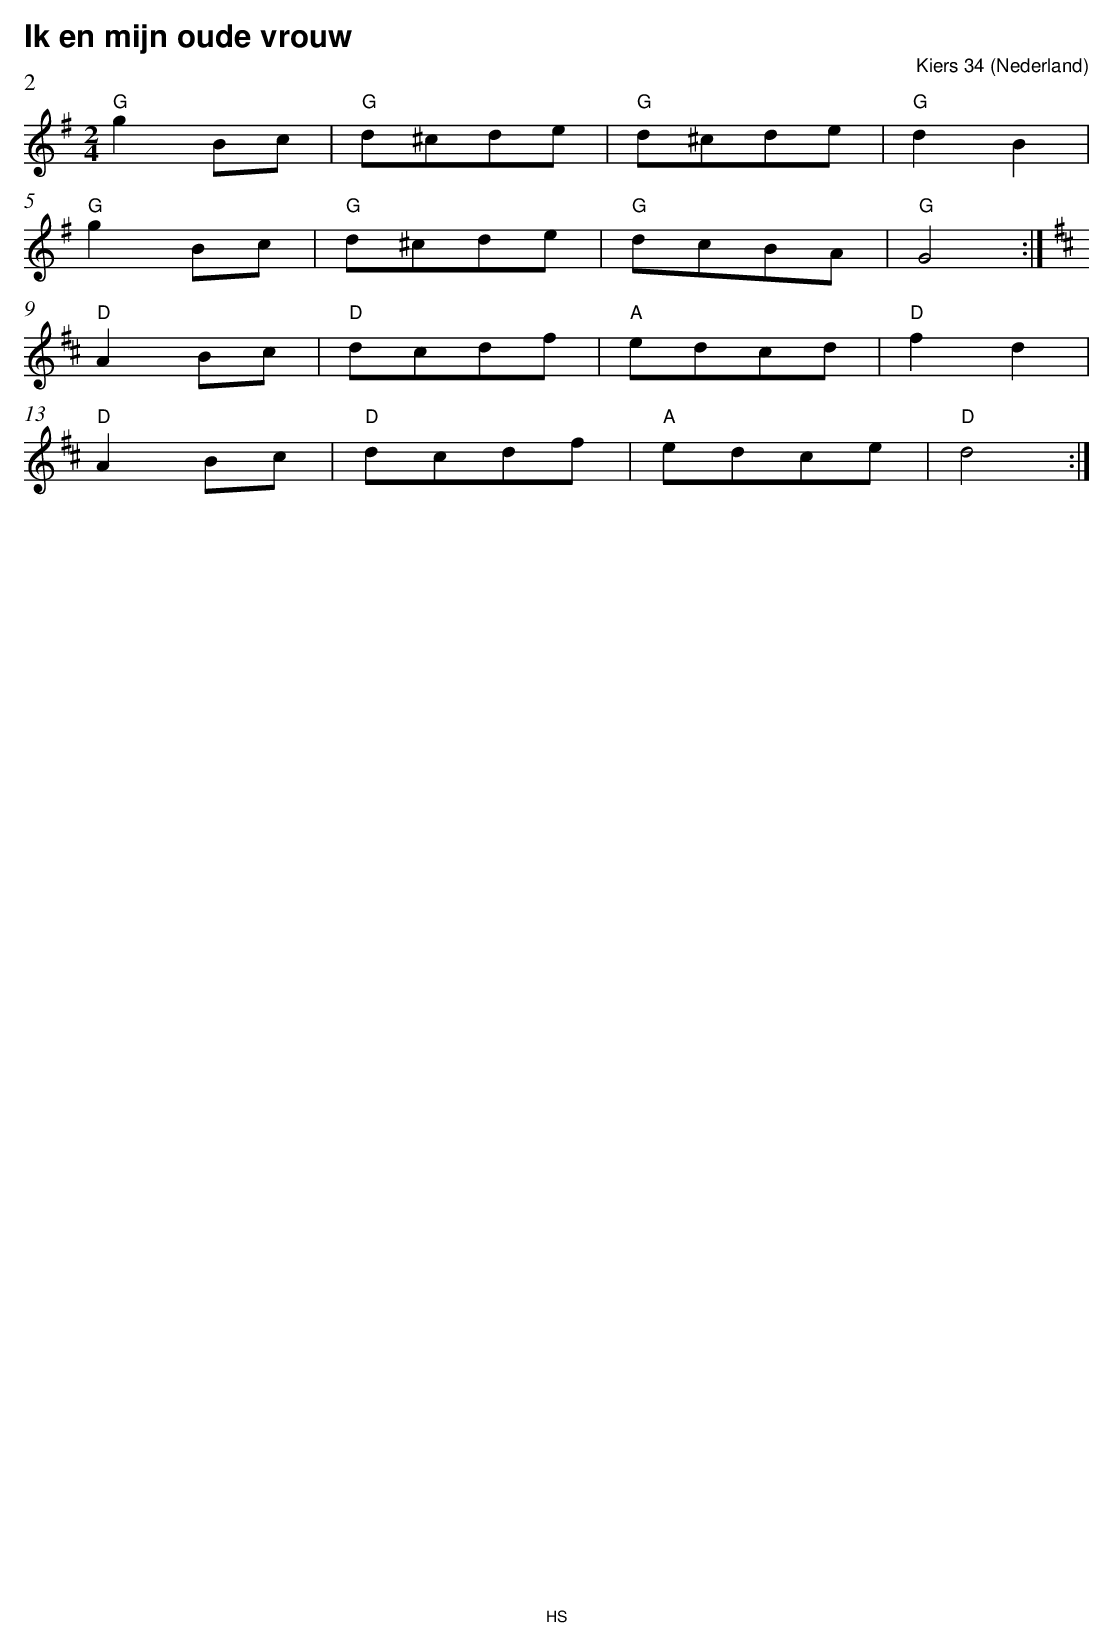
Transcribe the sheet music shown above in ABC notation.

X:1
T:Ik en mijn oude vrouw
C:Kiers 34
O:Nederland
M:2/4
L:1/8
Q:140
P:2
K:G
"G"g2 Bc | "G"d^cde | "G"d^cde | "G"d2B2 |
"G"g2 Bc | "G"d^cde | "G"dcBA | "G"G4 :|
K:D
"D"A2 Bc | "D"dcdf | "A"edcd | "D"f2d2 |
"D"A2 Bc | "D"dcdf | "A"edce | "D"d4 :|
